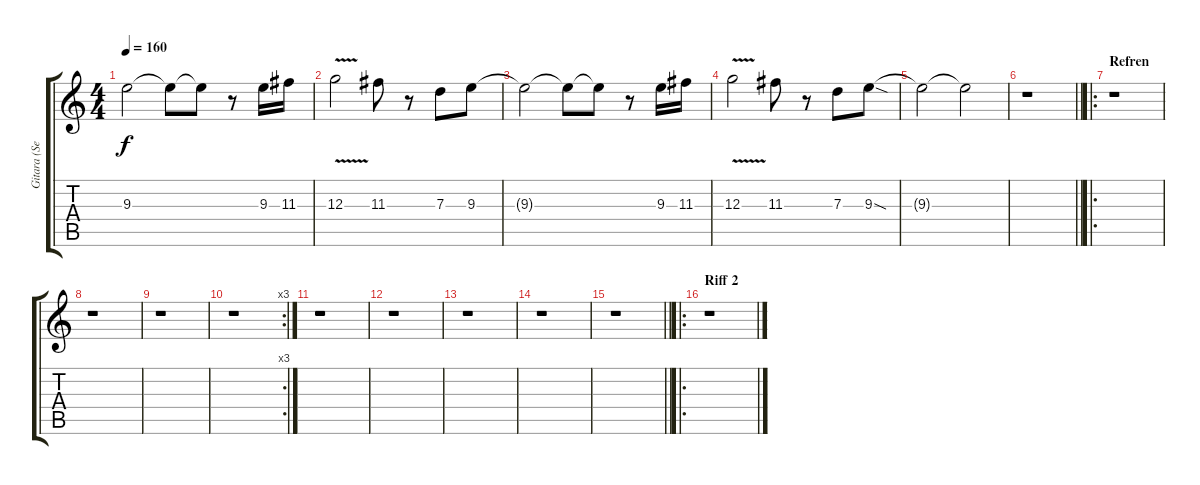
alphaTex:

\track ("Gitara (Sead Lipovaca)" "Gitara (Se") {instrument overdrivenguitar}
\staff {score tabs}
\tuning (E4 B3 G3 D3 A2 E2) {hide}
\ts (4 4)
\tempo 160
\clef g2
\ks c
9.3{t}.2{dy f} 9.3{t}.8 9.3{t}.8 r.8 9.3.16 11.3.16 |
12.3{v}.2 11.3.8 r.8 7.3.8 9.3.8 |
9.3{t}.2 9.3{t}.8 9.3{t}.8 r.8 9.3.16 11.3.16 |
12.3{v}.2 11.3.8 r.8 7.3.8 9.3{sod}.8 |
9.3{t}.2 9.3{t}.2 |
\barLineRight lightlight
r.1 |
\ro
\section ("" "Refren")
r.1 |
r.1 |
r.1 |
\rc 3
r.1 |
r.1 |
r.1 |
r.1 |
r.1 |
\barLineRight lightlight
r.1 |
\ro
\section ("" "Riff 2")
r.1
